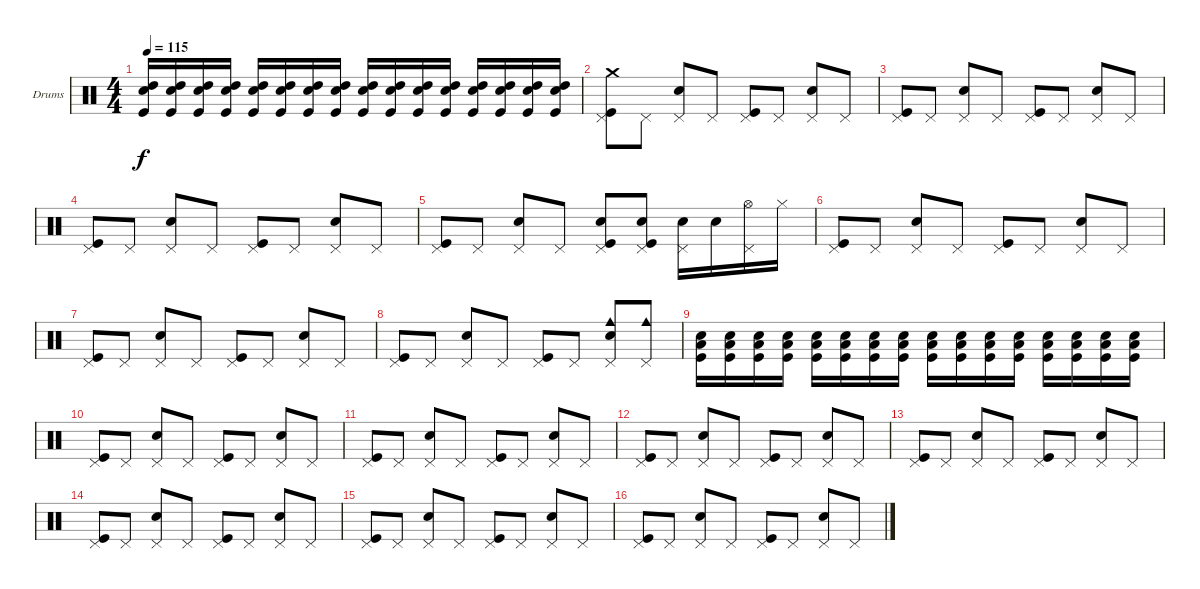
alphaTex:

\bracketExtendMode groupsimilarinstruments
\firstSystemTrackNameOrientation horizontal
\otherSystemsTrackNameOrientation horizontal
\track ("Дядя Том" "Drums") {instrument percussion}
\staff {score}
\articulation defaults
\ts (4 4)
\tempo 115
\clef neutral
\ks c
("Snare (hit) 2" "High Tom (hit)" "Kick (hit)").16{dy f} ("Snare (hit) 2" "High Tom (hit)" "Kick (hit)").16 ("Snare (hit) 2" "High Tom (hit)" "Kick (hit)").16 ("Snare (hit) 2" "High Tom (hit)" "Kick (hit)").16 ("Snare (hit) 2" "High Tom (hit)" "Kick (hit)").16 ("Snare (hit) 2" "High Tom (hit)" "Kick (hit)").16 ("Snare (hit) 2" "High Tom (hit)" "Kick (hit)").16 ("Snare (hit) 2" "High Tom (hit)" "Kick (hit)").16 ("Snare (hit) 2" "High Tom (hit)" "Kick (hit)").16 ("Snare (hit) 2" "High Tom (hit)" "Kick (hit)").16 ("Snare (hit) 2" "High Tom (hit)" "Kick (hit)").16 ("Snare (hit) 2" "High Tom (hit)" "Kick (hit)").16 ("Snare (hit) 2" "High Tom (hit)" "Kick (hit)").16 ("Snare (hit) 2" "High Tom (hit)" "Kick (hit)").16 ("Snare (hit) 2" "High Tom (hit)" "Kick (hit)").16 ("Snare (hit) 2" "High Tom (hit)" "Kick (hit)").16 |
("Pedal Hi-Hat (hit)" "Crash medium (hit)" "Kick (hit)").8 "Pedal Hi-Hat (hit)".8 ("Pedal Hi-Hat (hit)" "Snare (hit) 2").8 "Pedal Hi-Hat (hit)".8 ("Pedal Hi-Hat (hit)" "Kick (hit)").8 "Pedal Hi-Hat (hit)".8 ("Pedal Hi-Hat (hit)" "Snare (hit) 2").8 "Pedal Hi-Hat (hit)".8 |
("Pedal Hi-Hat (hit)" "Kick (hit)").8 "Pedal Hi-Hat (hit)".8 ("Pedal Hi-Hat (hit)" "Snare (hit) 2").8 "Pedal Hi-Hat (hit)".8 ("Pedal Hi-Hat (hit)" "Kick (hit)").8 "Pedal Hi-Hat (hit)".8 ("Pedal Hi-Hat (hit)" "Snare (hit) 2").8 "Pedal Hi-Hat (hit)".8 |
("Pedal Hi-Hat (hit)" "Kick (hit)").8 "Pedal Hi-Hat (hit)".8 ("Pedal Hi-Hat (hit)" "Snare (hit) 2").8 "Pedal Hi-Hat (hit)".8 ("Pedal Hi-Hat (hit)" "Kick (hit)").8 "Pedal Hi-Hat (hit)".8 ("Pedal Hi-Hat (hit)" "Snare (hit) 2").8 "Pedal Hi-Hat (hit)".8 |
("Pedal Hi-Hat (hit)" "Kick (hit)").8 "Pedal Hi-Hat (hit)".8 ("Pedal Hi-Hat (hit)" "Snare (hit) 2").8 "Pedal Hi-Hat (hit)".8 ("Pedal Hi-Hat (hit)" "Snare (hit) 2" "Kick (hit)").8 ("Pedal Hi-Hat (hit)" "Snare (hit) 2" "Kick (hit)").8 ("Pedal Hi-Hat (hit)" "Snare (hit) 2").16 "Snare (hit) 2".16 ("Pedal Hi-Hat (hit)" "Hi-Hat (open)").16 "Hi-Hat (closed)".16 |
("Pedal Hi-Hat (hit)" "Kick (hit)").8 "Pedal Hi-Hat (hit)".8 ("Pedal Hi-Hat (hit)" "Snare (hit) 2").8 "Pedal Hi-Hat (hit)".8 ("Pedal Hi-Hat (hit)" "Kick (hit)").8 "Pedal Hi-Hat (hit)".8 ("Pedal Hi-Hat (hit)" "Snare (hit) 2").8 "Pedal Hi-Hat (hit)".8 |
("Pedal Hi-Hat (hit)" "Kick (hit)").8 "Pedal Hi-Hat (hit)".8 ("Pedal Hi-Hat (hit)" "Snare (hit) 2").8 "Pedal Hi-Hat (hit)".8 ("Pedal Hi-Hat (hit)" "Kick (hit)").8 "Pedal Hi-Hat (hit)".8 ("Pedal Hi-Hat (hit)" "Snare (hit) 2").8 "Pedal Hi-Hat (hit)".8 |
("Pedal Hi-Hat (hit)" "Kick (hit)").8 "Pedal Hi-Hat (hit)".8 ("Pedal Hi-Hat (hit)" "Snare (hit) 2").8 "Pedal Hi-Hat (hit)".8 ("Pedal Hi-Hat (hit)" "Kick (hit)").8 "Pedal Hi-Hat (hit)".8 ("Pedal Hi-Hat (hit)" "Snare (hit) 2" "Cowbell medium (hit)").8 ("Pedal Hi-Hat (hit)" "Cowbell medium (hit)").8 |
("Snare (hit) 2" "Low Tom (hit)" "Kick (hit)").16 ("Snare (hit) 2" "Low Tom (hit)" "Kick (hit)").16 ("Snare (hit) 2" "Low Tom (hit)" "Kick (hit)").16 ("Snare (hit) 2" "Low Tom (hit)" "Kick (hit)").16 ("Snare (hit) 2" "Low Tom (hit)" "Kick (hit)").16 ("Snare (hit) 2" "Low Tom (hit)" "Kick (hit)").16 ("Snare (hit) 2" "Low Tom (hit)" "Kick (hit)").16 ("Snare (hit) 2" "Low Tom (hit)" "Kick (hit)").16 ("Snare (hit) 2" "Low Tom (hit)" "Kick (hit)").16 ("Snare (hit) 2" "Low Tom (hit)" "Kick (hit)").16 ("Snare (hit) 2" "Low Tom (hit)" "Kick (hit)").16 ("Snare (hit) 2" "Low Tom (hit)" "Kick (hit)").16 ("Snare (hit) 2" "Low Tom (hit)" "Kick (hit)").16 ("Snare (hit) 2" "Low Tom (hit)" "Kick (hit)").16 ("Snare (hit) 2" "Low Tom (hit)" "Kick (hit)").16 ("Snare (hit) 2" "Low Tom (hit)" "Kick (hit)").16 |
("Pedal Hi-Hat (hit)" "Kick (hit)").8 "Pedal Hi-Hat (hit)".8 ("Pedal Hi-Hat (hit)" "Snare (hit) 2").8 "Pedal Hi-Hat (hit)".8 ("Pedal Hi-Hat (hit)" "Kick (hit)").8 "Pedal Hi-Hat (hit)".8 ("Pedal Hi-Hat (hit)" "Snare (hit) 2").8 "Pedal Hi-Hat (hit)".8 |
("Pedal Hi-Hat (hit)" "Kick (hit)").8 "Pedal Hi-Hat (hit)".8 ("Pedal Hi-Hat (hit)" "Snare (hit) 2").8 "Pedal Hi-Hat (hit)".8 ("Pedal Hi-Hat (hit)" "Kick (hit)").8 "Pedal Hi-Hat (hit)".8 ("Pedal Hi-Hat (hit)" "Snare (hit) 2").8 "Pedal Hi-Hat (hit)".8 |
("Pedal Hi-Hat (hit)" "Kick (hit)").8 "Pedal Hi-Hat (hit)".8 ("Pedal Hi-Hat (hit)" "Snare (hit) 2").8 "Pedal Hi-Hat (hit)".8 ("Pedal Hi-Hat (hit)" "Kick (hit)").8 "Pedal Hi-Hat (hit)".8 ("Pedal Hi-Hat (hit)" "Snare (hit) 2").8 "Pedal Hi-Hat (hit)".8 |
("Pedal Hi-Hat (hit)" "Kick (hit)").8 "Pedal Hi-Hat (hit)".8 ("Pedal Hi-Hat (hit)" "Snare (hit) 2").8 "Pedal Hi-Hat (hit)".8 ("Pedal Hi-Hat (hit)" "Kick (hit)").8 "Pedal Hi-Hat (hit)".8 ("Pedal Hi-Hat (hit)" "Snare (hit) 2").8 "Pedal Hi-Hat (hit)".8 |
("Pedal Hi-Hat (hit)" "Kick (hit)").8 "Pedal Hi-Hat (hit)".8 ("Pedal Hi-Hat (hit)" "Snare (hit) 2").8 "Pedal Hi-Hat (hit)".8 ("Pedal Hi-Hat (hit)" "Kick (hit)").8 "Pedal Hi-Hat (hit)".8 ("Pedal Hi-Hat (hit)" "Snare (hit) 2").8 "Pedal Hi-Hat (hit)".8 |
("Pedal Hi-Hat (hit)" "Kick (hit)").8 "Pedal Hi-Hat (hit)".8 ("Pedal Hi-Hat (hit)" "Snare (hit) 2").8 "Pedal Hi-Hat (hit)".8 ("Pedal Hi-Hat (hit)" "Kick (hit)").8 "Pedal Hi-Hat (hit)".8 ("Pedal Hi-Hat (hit)" "Snare (hit) 2").8 "Pedal Hi-Hat (hit)".8 |
("Pedal Hi-Hat (hit)" "Kick (hit)").8 "Pedal Hi-Hat (hit)".8 ("Pedal Hi-Hat (hit)" "Snare (hit) 2").8 "Pedal Hi-Hat (hit)".8 ("Pedal Hi-Hat (hit)" "Kick (hit)").8 "Pedal Hi-Hat (hit)".8 ("Pedal Hi-Hat (hit)" "Snare (hit) 2").8 "Pedal Hi-Hat (hit)".8
